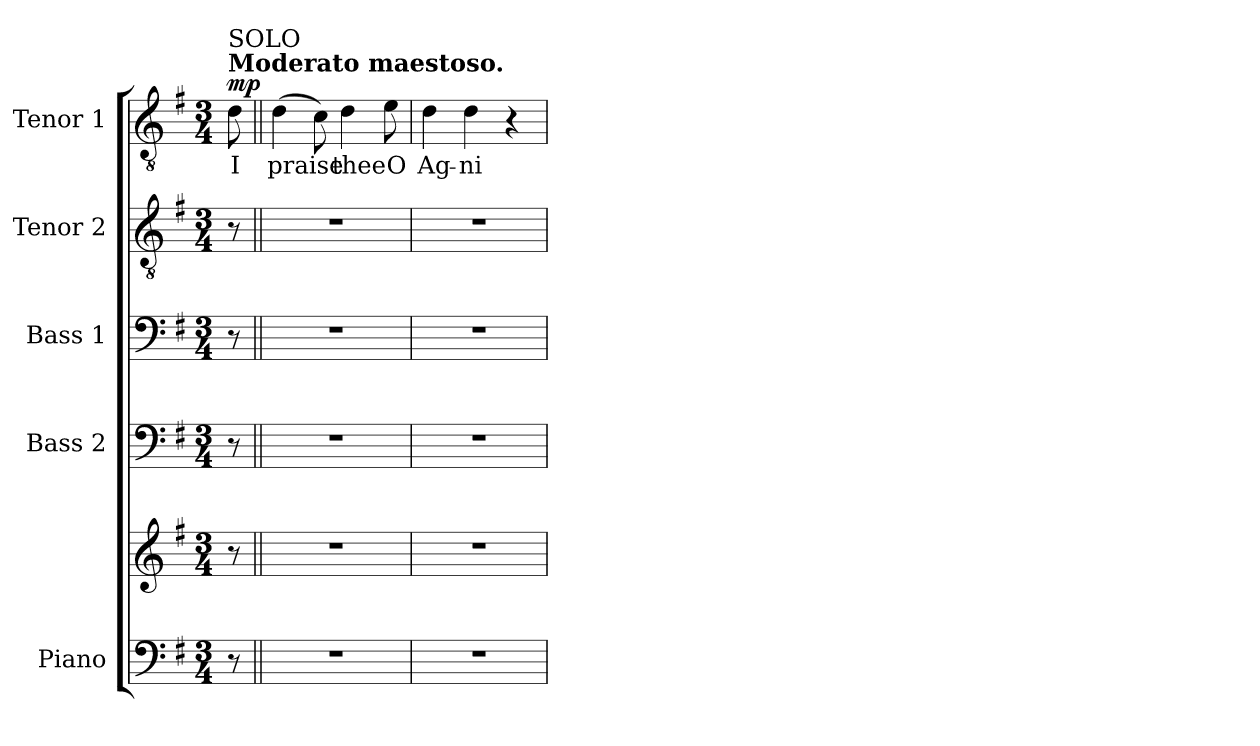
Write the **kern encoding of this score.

**kern	**kern	**kern	**kern	**kern	**kern	**text	**dynam
*part5	*part5	*part4	*part3	*part2	*part1	*part1	*part1
*staff6	*staff5	*staff4	*staff3	*staff2	*staff1	*staff1	*staff1
*I"Piano	*	*I"Bass 2	*I"Bass 1	*I"Tenor 2	*I"Tenor 1	*	*
*I'Pno.	*	*I'B2.	*I'B1.	*I'T2.	*I'T1.	*	*
*clefF4	*clefG2	*clefF4	*clefF4	*clefGv2	*clefGv2	*	*
*	*	*	*	*ITrd7c12	*ITrd7c12	*	*
*k[f#]	*k[f#]	*k[f#]	*k[f#]	*k[f#]	*k[f#]	*	*
*G:	*G:	*G:	*G:	*G:	*G:	*	*
*M3/4	*M3/4	*M3/4	*M3/4	*M3/4	*M3/4	*	*
*MM100	*MM100	*MM100	*MM100	*MM100	*MM100	*	*
=1	=1	=1	=1	=1	=1	=1	=1
!	!	!	!	!	!LO:TX:a:B:t=Moderato maestoso.	!	!
!	!	!	!	!	!LO:TX:a:t=SOLO	!	!
!	!	!	!	!	!	!LO:LY:b	!LO:DY:b
8r	8r	8r	8r	8r	8D\	I	mp
=2||	=2||	=2||	=2||	=2||	=2||	=2||	=2||
!	!	!	!	!	!	!LO:LY:b	!
2.r	2.r	2.r	2.r	2.r	(>4D\	praise	.
.	.	.	.	.	8C\)	.	.
!	!	!	!	!	!	!LO:LY:b	!
.	.	.	.	.	4D\	thee	.
*	*	*	*	*	*MM69	*	*
!	!	!	!	!	!	!LO:LY:b	!
.	.	.	.	.	8E\	O	.
=3	=3	=3	=3	=3	=3	=3	=3
!	!	!	!	!	!	!LO:LY:b	!
2.r	2.r	2.r	2.r	2.r	4D\	Ag-	.
!	!	!	!	!	!	!LO:LY:b	!
.	.	.	.	.	4D\	-ni	.
.	.	.	.	.	4r	.	.
=	=	=	=	=	=	=	=
*-	*-	*-	*-	*-	*-	*-	*-
